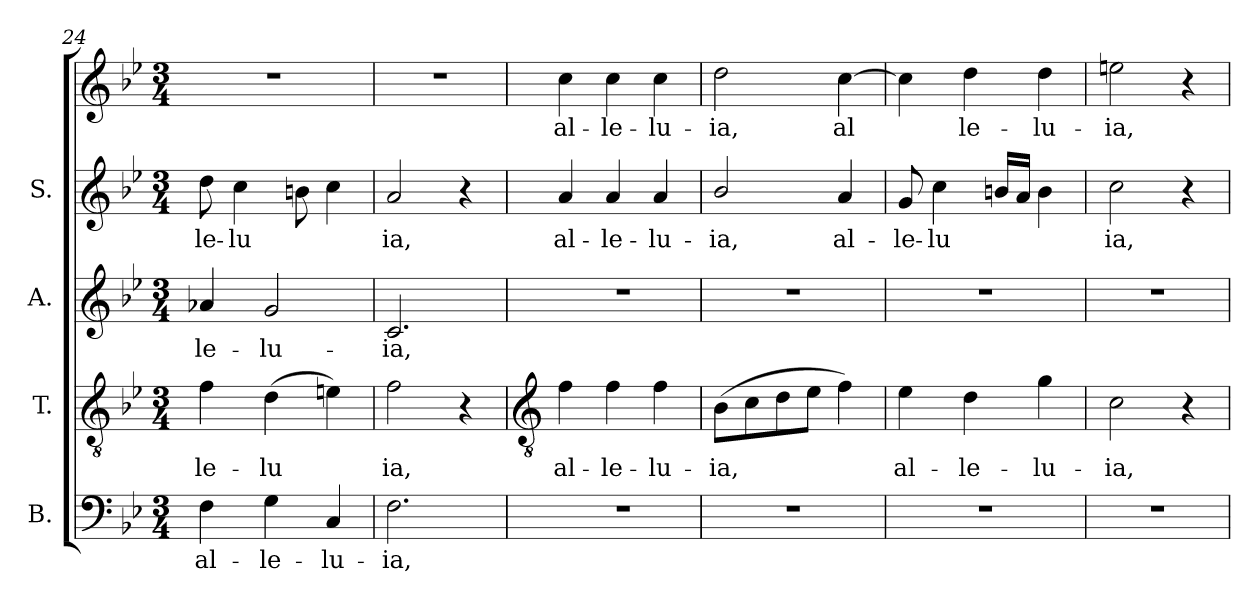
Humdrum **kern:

**kern	**text	**kern	**text	**kern	**text	**kern	**text	**kern	**text
*part4	*part4	*part3	*part3	*part2	*part2	*part1	*part1	*part1	*part1
*staff5	*staff5	*staff4	*staff4	*staff3	*staff3	*staff2	*staff2	*staff1	*staff1
*I"B.	*	*I"T.	*	*I"A.	*	*I"S.	*	*	*
*clefF4	*	*clefGv2	*	*clefG2	*	*clefG2	*	*clefG2	*
*k[b-e-]	*	*k[b-e-]	*	*k[b-e-]	*	*k[b-e-]	*	*k[b-e-]	*
*B-:	*	*B-:	*	*B-:	*	*B-:	*	*B-:	*
*M3/4	*	*M3/4	*	*M3/4	*	*M3/4	*	*M3/4	*
=24	=24	=24	=24	=24	=24	=24	=24	=24	=24
!	!LO:LY:b	!	!LO:LY:b	!	!LO:LY:b	!	!LO:LY:b	!LO:N:vis=1	!
4F	al-	4f	-le-	4a-X	-le-	8dd	-le-	2.r	.
!	!	!	!	!	!	!	!LO:LY:b	!	!
.	.	.	.	.	.	4cc	-lu	.	.
!	!LO:LY:b	!	!LO:LY:b	!	!LO:LY:b	!	!	!	!
4G	-le-	(>4d	-lu	2g	-lu-	.	.	.	.
.	.	.	.	.	.	8bn	.	.	.
!	!LO:LY:b	!	!	!	!	!	!	!	!
4C	-lu-	4en)	.	.	.	4cc	.	.	.
=25	=25	=25	=25	=25	=25	=25	=25	=25	=25
!	!LO:LY:b	!	!LO:LY:b	!	!LO:LY:b	!	!LO:LY:b	!LO:N:vis=1	!
2.F	-ia,	2f	ia,	2.c	-ia,	2a	ia,	2.r	.
.	.	4r	.	.	.	4r	.	.	.
!!LO:LB:g=z
=26	=26	=26	=26	=26	=26	=26	=26	=26	=26
*	*	*clefGv2	*	*	*	*	*	*	*
!LO:N:vis=1	!	!	!LO:LY:b	!LO:N:vis=1	!	!	!LO:LY:b	!	!LO:LY:b
2.r	.	4f	al-	2.r	.	4a	-al-	4cc	al-
!	!	!	!LO:LY:b	!	!	!	!LO:LY:b	!	!LO:LY:b
.	.	4f	-le-	.	.	4a	-le-	4cc	-le-
!	!	!	!LO:LY:b	!	!	!	!LO:LY:b	!	!LO:LY:b
.	.	4f	-lu-	.	.	4a	-lu-	4cc	-lu-
=27	=27	=27	=27	=27	=27	=27	=27	=27	=27
!LO:N:vis=1	!	!	!LO:LY:b	!LO:N:vis=1	!	!	!LO:LY:b	!	!LO:LY:b
2.r	.	(>8B-L	-ia,	2.r	.	2b-/	ia,	2dd	-ia,
.	.	8c	.	.	.	.	.	.	.
.	.	8d	.	.	.	.	.	.	.
.	.	8e-J	.	.	.	.	.	.	.
!	!	!	!	!	!	!	!LO:LY:b	!	!LO:LY:b
.	.	4f)	.	.	.	4a	al-	[4cc	al
=28	=28	=28	=28	=28	=28	=28	=28	=28	=28
!LO:N:vis=1	!	!	!LO:LY:b	!LO:N:vis=1	!	!	!LO:LY:b	!	!
2.r	.	4e-	al-	2.r	.	8g	-le-	4cc]	.
!	!	!	!	!	!	!	!LO:LY:b	!	!
.	.	.	.	.	.	4cc	-lu	.	.
!	!	!	!LO:LY:b	!	!	!	!	!	!LO:LY:b
.	.	4d	-le-	.	.	.	.	4dd	-le-
.	.	.	.	.	.	16bnLL	.	.	.
.	.	.	.	.	.	16aJJ	.	.	.
!	!	!	!LO:LY:b	!	!	!	!	!	!LO:LY:b
.	.	4g	-lu-	.	.	4b	.	4dd	-lu-
=29	=29	=29	=29	=29	=29	=29	=29	=29	=29
!LO:N:vis=1	!	!	!LO:LY:b	!LO:N:vis=1	!	!	!LO:LY:b	!	!LO:LY:b
2.r	.	2c	-ia,	2.r	.	2cc	ia,	2een	ia,
.	.	4r	.	.	.	4r	.	4r	.
=	=	=	=	=	=	=	=	=	=
*-	*-	*-	*-	*-	*-	*-	*-	*-	*-
